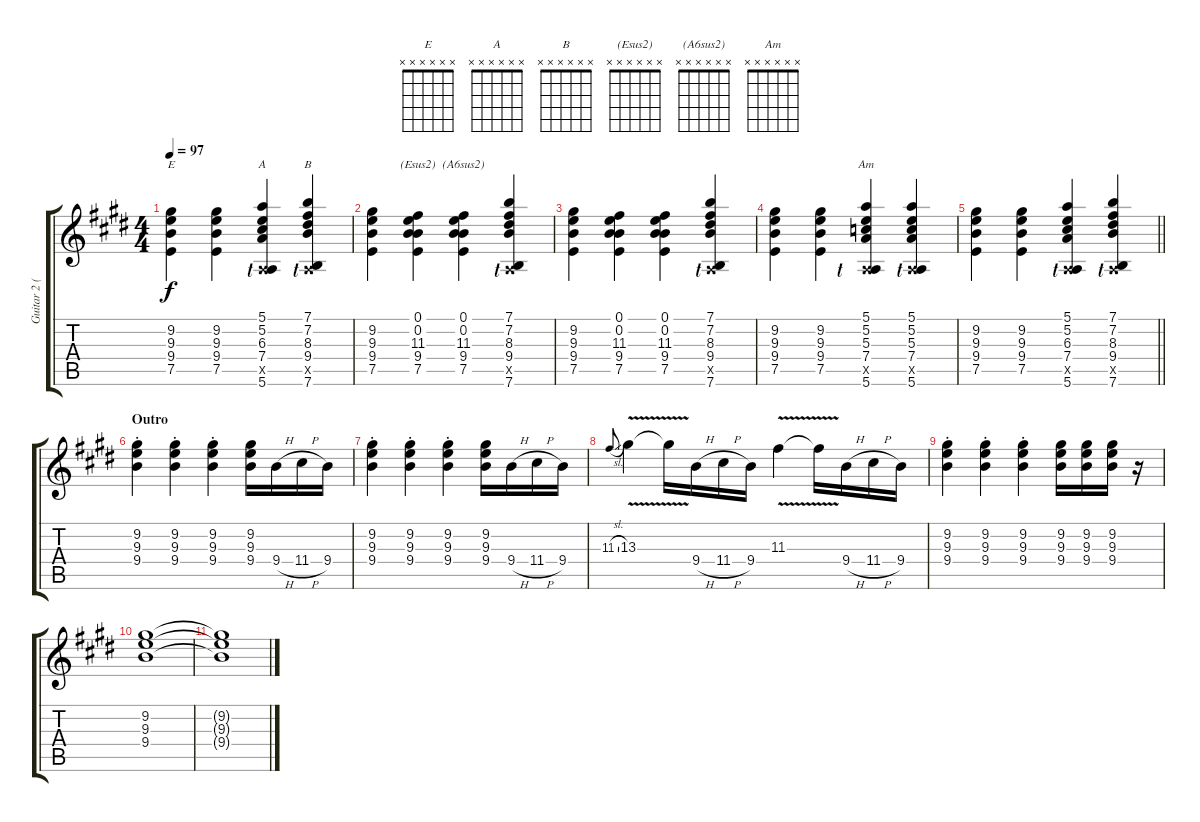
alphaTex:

\track ("Guitar 2 (right)" "Guitar 2 (") {instrument overdrivenguitar}
\staff {score tabs}
\tuning (E4 B3 G3 D3 A2 E2) {hide}
\chord ("E" x x x x x x)
\chord ("A" x x x x x x)
\chord ("B" x x x x x x)
\chord ("(Esus2)" x x x x x x)
\chord ("(A6sus2)" x x x x x x)
\chord ("Am" x x x x x x)
\ts (4 4)
\tempo 97
\clef g2
\ks e
(9.2 9.3 9.4 7.5).4{ch "E" dy f} (9.2 9.3 9.4 7.5).4 (5.1 5.2 6.3 7.4 0.5{x lf 1} 5.6).4{ch "A"} (7.1 7.2 8.3 9.4 0.5{x lf 1} 7.6).4{ch "B"} |
(9.2 9.3 9.4 7.5).4 (0.1 0.2 11.3 9.4 7.5).4{ch "(Esus2)"} (0.1 0.2 11.3 9.4 7.5).4{ch "(A6sus2)"} (7.1 7.2 8.3 9.4 0.5{x lf 1} 7.6).4 |
(9.2 9.3 9.4 7.5).4 (0.1 0.2 11.3 9.4 7.5).4 (0.1 0.2 11.3 9.4 7.5).4 (7.1 7.2 8.3 9.4 0.5{x lf 1} 7.6).4 |
(9.2 9.3 9.4 7.5).4 (9.2 9.3 9.4 7.5).4 (5.1 5.2 5.3 7.4 0.5{x} 5.6{lf 1}).4{ch "Am"} (5.1 5.2 5.3 7.4 0.5{x} 5.6{lf 1}).4 |
\barLineRight lightlight
(9.2 9.3 9.4 7.5).4 (9.2 9.3 9.4 7.5).4 (5.1 5.2 6.3 7.4 0.5{x lf 1} 5.6).4 (7.1 7.2 8.3 9.4 0.5{x lf 1} 7.6).4 |
\section ("" "Outro")
(9.2{st} 9.3{st} 9.4{st}).4 (9.2{st} 9.3{st} 9.4{st}).4 (9.2{st} 9.3{st} 9.4{st}).4 (9.2 9.3 9.4).16 9.4{h}.16 11.4{h}.16 9.4.16 |
(9.2{st} 9.3{st} 9.4{st}).4 (9.2{st} 9.3{st} 9.4{st}).4 (9.2{st} 9.3{st} 9.4{st}).4 (9.2 9.3 9.4).16 9.4{h}.16 11.4{h}.16 9.4.16 |
11.3{sl}.8{gr onbeat} 13.3{v}.4 13.3{t}.16 9.4{h}.16 11.4{h}.16 9.4.16 11.3{v}.4 11.3{t}.16 9.4{h}.16 11.4{h}.16 9.4.16 |
(9.2{st} 9.3{st} 9.4{st}).4 (9.2{st} 9.3{st} 9.4{st}).4 (9.2{st} 9.3{st} 9.4{st}).4 (9.2 9.3 9.4).16 (9.2 9.3 9.4).16 (9.2 9.3 9.4).16 r.16 |
(9.2 9.3 9.4).1 |
(9.2{t} 9.3{t} 9.4{t}).1
